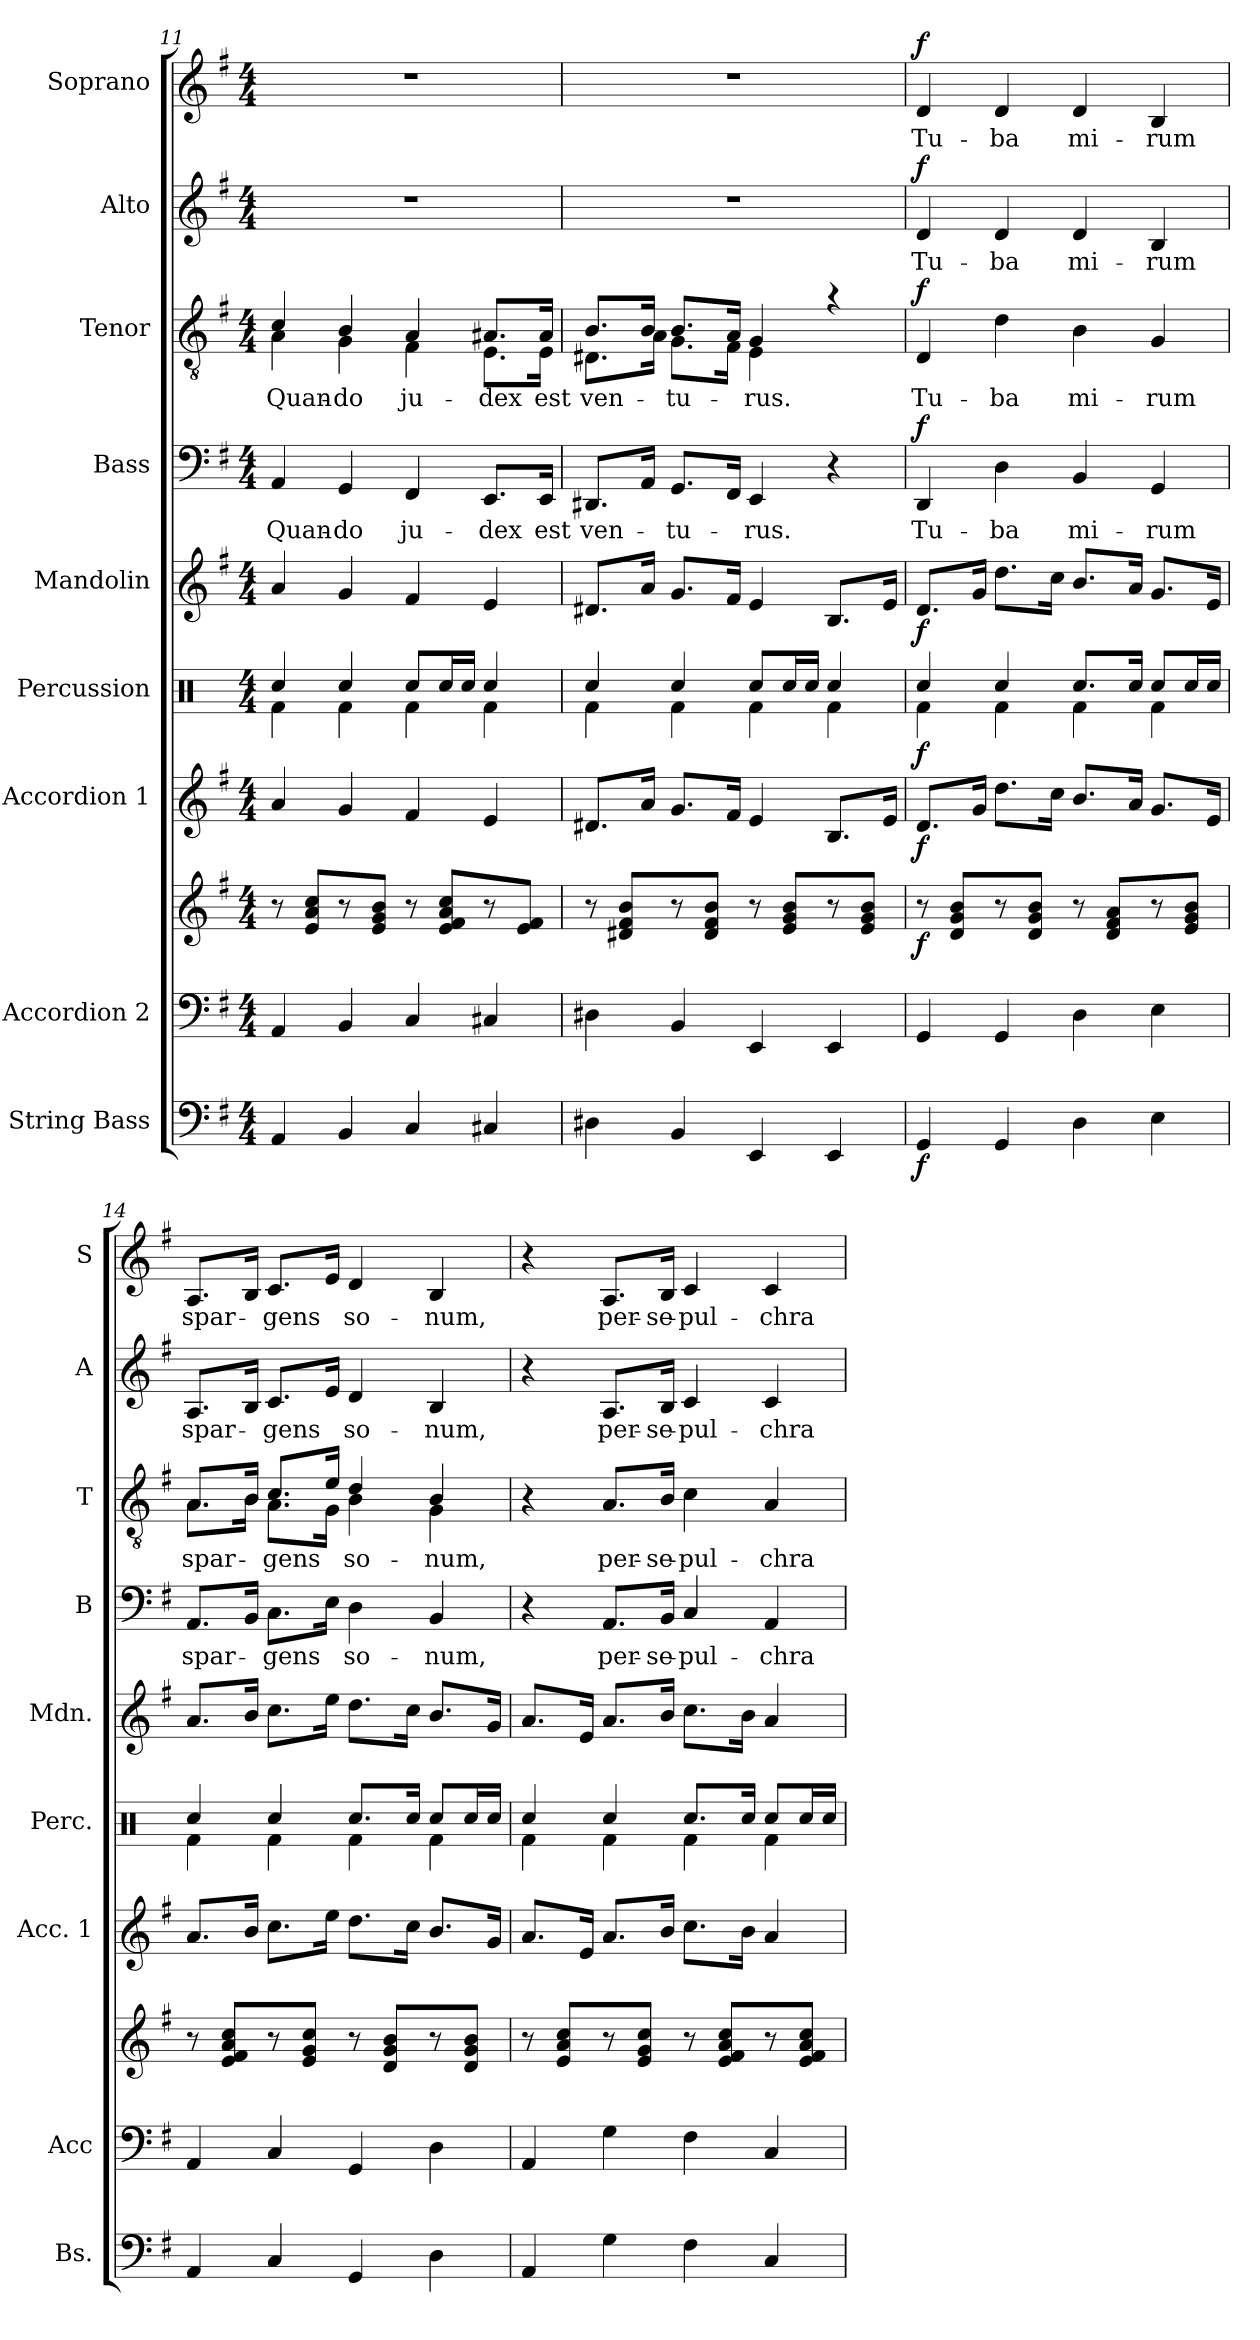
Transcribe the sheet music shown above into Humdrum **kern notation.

**kern	**dynam	**kern	**kern	**dynam	**kern	**dynam	**kern	**dynam	**kern	**dynam	**kern	**text	**dynam	**kern	**text	**dynam	**kern	**text	**dynam	**kern	**text	**dynam
*part9	*part9	*part8	*part8	*part8	*part7	*part7	*part6	*part6	*part5	*part5	*part4	*part4	*part4	*part3	*part3	*part3	*part2	*part2	*part2	*part1	*part1	*part1
*staff10	*staff10	*staff9	*staff8	*staff8/9	*staff7	*staff7	*staff6	*staff6	*staff5	*staff5	*staff4	*staff4	*staff4	*staff3	*staff3	*staff3	*staff2	*staff2	*staff2	*staff1	*staff1	*staff1
*I"String Bass	*	*I"Accordion 2	*	*	*I"Accordion 1	*	*I"Percussion	*	*I"Mandolin	*	*I"Bass	*	*	*I"Tenor	*	*	*I"Alto	*	*	*I"Soprano	*	*
*I'Bs.	*	*I'Acc	*	*	*I'Acc. 1	*	*I'Perc.	*	*I'Mdn.	*	*I'B	*	*	*I'T	*	*	*I'A	*	*	*I'S	*	*
!!LO:PB:g=z
*clefF4	*	*clefF4	*clefG2	*	*clefG2	*	*clefX	*	*clefG2	*	*clefF4	*	*	*clefGv2	*	*	*clefG2	*	*	*clefG2	*	*
*ITrd4c7	*	*ITrd-3c-5	*ITrd-3c-5	*	*ITrd-3c-5	*	*	*	*ITrd4c7	*	*ITrd-3c-5	*	*	*ITrd-3c-5	*	*	*ITrd-3c-5	*	*	*ITrd-3c-5	*	*
*k[]	*	*k[]	*k[]	*	*k[]	*	*k[]	*	*k[]	*	*k[]	*	*	*k[]	*	*	*k[]	*	*	*k[]	*	*
*C:	*	*C:	*C:	*	*C:	*	*C:	*	*C:	*	*C:	*	*	*C:	*	*	*C:	*	*	*C:	*	*
*M4/4	*	*M4/4	*M4/4	*	*M4/4	*	*M4/4	*	*M4/4	*	*M4/4	*	*	*M4/4	*	*	*M4/4	*	*	*M4/4	*	*
=11	=11	=11	=11	=11	=11	=11	=11	=11	=11	=11	=11	=11	=11	=11	=11	=11	=11	=11	=11	=11	=11	=11
*	*	*	*	*	*	*	*^	*	*	*	*	*	*	*	*	*	*	*	*	*	*	*
!	!	!	!	!	!	!	!	!	!	!	!	!	!LO:LY:b	!	!	!LO:LY:b	!	!	!	!	!	!	!
*	*	*	*	*	*	*	*	*	*	*	*	*	*	*	*^	*	*	*	*	*	*	*	*
4DD/	.	4D/	8r	.	4dd/	.	4Rcc/	4Rf\	.	4d/	.	4D/	Quan-	.	4f/	4d\	Quan-	.	1r	.	.	1r	.	.
.	.	.	8a/ 8dd/ 8ff/L	.	.	.	.	.	.	.	.	.	.	.	.	.	.	.	.	.	.	.	.	.
!	!	!	!	!	!	!	!	!	!	!	!	!	!LO:LY:b	!	!	!	!LO:LY:b	!	!	!	!	!	!	!
4EE/	.	4E/	8r	.	4cc/	.	4Rcc/	4Rf\	.	4c/	.	4C/	-do	.	4e/	4c\	-do	.	.	.	.	.	.	.
.	.	.	8a/ 8cc/ 8ee/J	.	.	.	.	.	.	.	.	.	.	.	.	.	.	.	.	.	.	.	.	.
!	!	!	!	!	!	!	!	!	!	!	!	!	!LO:LY:b	!	!	!	!LO:LY:b	!	!	!	!	!	!	!
4FF/	.	4F/	8r	.	4b/	.	8Rcc/L	4Rf\	.	4B/	.	4BB/	ju-	.	4d/	4B\	ju-	.	.	.	.	.	.	.
.	.	.	8a/ 8b/ 8dd/ 8ff/L	.	.	.	16Rcc/L	.	.	.	.	.	.	.	.	.	.	.	.	.	.	.	.	.
.	.	.	.	.	.	.	16Rcc/JJ	.	.	.	.	.	.	.	.	.	.	.	.	.	.	.	.	.
!	!	!	!	!	!	!	!	!	!	!	!	!	!LO:LY:b	!	!	!	!LO:LY:b	!	!	!	!	!	!	!
4FF#X/	.	4F#X/	8r	.	4a/	.	4Rcc/	4Rf\	.	4A/	.	8.AA/L	-dex	.	8.d#X/L	8.A\L	-dex	.	.	.	.	.	.	.
.	.	.	8a/ 8b/J	.	.	.	.	.	.	.	.	.	.	.	.	.	.	.	.	.	.	.	.	.
!	!	!	!	!	!	!	!	!	!	!	!	!	!LO:LY:b	!	!	!	!LO:LY:b	!	!	!	!	!	!	!
.	.	.	.	.	.	.	.	.	.	.	.	16AA/Jk	est	.	16d#/Jk	16A\Jk	est	.	.	.	.	.	.	.
=12	=12	=12	=12	=12	=12	=12	=12	=12	=12	=12	=12	=12	=12	=12	=12	=12	=12	=12	=12	=12	=12	=12	=12	=12
!	!	!	!	!	!	!	!	!	!	!	!	!	!LO:LY:b	!	!	!	!LO:LY:b	!	!	!	!	!	!	!
4GG#X\	.	4G#X\	8r	.	8.g#X/L	.	4Rcc/	4Rf\	.	8.G#X/L	.	8.GG#X/L	ven-	.	8.e/L	8.G#X\L	ven-	.	1r	.	.	1r	.	.
.	.	.	8g#X/ 8b/ 8ee/L	.	.	.	.	.	.	.	.	.	.	.	.	.	.	.	.	.	.	.	.	.
.	.	.	.	.	16dd/Jk	.	.	.	.	16d/Jk	.	16D/Jk	.	.	16e/Jk	16d\Jk	.	.	.	.	.	.	.	.
!	!	!	!	!	!	!	!	!	!	!	!	!	!LO:LY:b	!	!	!	!LO:LY:b	!	!	!	!	!	!	!
4EE/	.	4E/	8r	.	8.cc/L	.	4Rcc/	4Rf\	.	8.c/L	.	8.C/L	-tu-	.	8.e/L	8.c\L	-tu-	.	.	.	.	.	.	.
.	.	.	8g#/ 8b/ 8ee/J	.	.	.	.	.	.	.	.	.	.	.	.	.	.	.	.	.	.	.	.	.
.	.	.	.	.	16b/Jk	.	.	.	.	16B/Jk	.	16BB/Jk	.	.	16d/Jk	16B\Jk	.	.	.	.	.	.	.	.
!	!	!	!	!	!	!	!	!	!	!	!	!	!LO:LY:b	!	!	!	!LO:LY:b	!	!	!	!	!	!	!
4AAA/	.	4AA/	8r	.	4a/	.	8Rcc/L	4Rf\	.	4A/	.	4AA/	-rus.	.	4c/	4A\	-rus.	.	.	.	.	.	.	.
.	.	.	8a/ 8cc/ 8ee/L	.	.	.	16Rcc/L	.	.	.	.	.	.	.	.	.	.	.	.	.	.	.	.	.
.	.	.	.	.	.	.	16Rcc/JJ	.	.	.	.	.	.	.	.	.	.	.	.	.	.	.	.	.
4AAA/	.	4AA/	8r	.	8.e/L	.	4Rcc/	4Rf\	.	8.E/L	.	4r	.	.	4ra	4ryy	.	.	.	.	.	.	.	.
.	.	.	8a/ 8cc/ 8ee/J	.	.	.	.	.	.	.	.	.	.	.	.	.	.	.	.	.	.	.	.	.
.	.	.	.	.	16a/Jk	.	.	.	.	16A/Jk	.	.	.	.	.	.	.	.	.	.	.	.	.	.
*	*	*	*	*	*	*	*	*	*	*	*	*	*	*	*v	*v	*	*	*	*	*	*	*	*
=13	=13	=13	=13	=13	=13	=13	=13	=13	=13	=13	=13	=13	=13	=13	=13	=13	=13	=13	=13	=13	=13	=13	=13
!	!LO:DY:b	!	!	!LO:DY:b	!	!LO:DY:b	!	!	!LO:DY:b	!	!LO:DY:b	!	!LO:LY:b	!LO:DY:b	!	!LO:LY:b	!LO:DY:b	!	!LO:LY:b	!LO:DY:b	!	!LO:LY:b	!LO:DY:b
4CC/	f	4C/	8r	f	8.g/L	f	4Rcc/	4Rf\	f	8.G/L	f	4GG/	Tu-	f	4G/	Tu-	f	4g/	Tu-	f	4g/	Tu-	f
.	.	.	8g/ 8cc/ 8ee/L	.	.	.	.	.	.	.	.	.	.	.	.	.	.	.	.	.	.	.	.
.	.	.	.	.	16cc/Jk	.	.	.	.	16c/Jk	.	.	.	.	.	.	.	.	.	.	.	.	.
!	!	!	!	!	!	!	!	!	!	!	!	!	!LO:LY:b	!	!	!LO:LY:b	!	!	!LO:LY:b	!	!	!LO:LY:b	!
4CC/	.	4C/	8r	.	8.gg\L	.	4Rcc/	4Rf\	.	8.g\L	.	4G\	-ba	.	4g\	-ba	.	4g/	-ba	.	4g/	-ba	.
.	.	.	8g/ 8cc/ 8ee/J	.	.	.	.	.	.	.	.	.	.	.	.	.	.	.	.	.	.	.	.
.	.	.	.	.	16ff\Jk	.	.	.	.	16f\Jk	.	.	.	.	.	.	.	.	.	.	.	.	.
!	!	!	!	!	!	!	!	!	!	!	!	!	!LO:LY:b	!	!	!LO:LY:b	!	!	!LO:LY:b	!	!	!LO:LY:b	!
4GG\	.	4G\	8r	.	8.ee/L	.	8.Rcc/L	4Rf\	.	8.e/L	.	4E/	mi-	.	4e\	mi-	.	4g/	mi-	.	4g/	mi-	.
.	.	.	8g/ 8b/ 8dd/L	.	.	.	.	.	.	.	.	.	.	.	.	.	.	.	.	.	.	.	.
.	.	.	.	.	16dd/Jk	.	16Rcc/Jk	.	.	16d/Jk	.	.	.	.	.	.	.	.	.	.	.	.	.
!	!	!	!	!	!	!	!	!	!	!	!	!	!LO:LY:b	!	!	!LO:LY:b	!	!	!LO:LY:b	!	!	!LO:LY:b	!
4AA\	.	4A\	8r	.	8.cc/L	.	8Rcc/L	4Rf\	.	8.c/L	.	4C/	-rum	.	4c/	-rum	.	4e/	-rum	.	4e/	-rum	.
.	.	.	8a/ 8cc/ 8ee/J	.	.	.	16Rcc/L	.	.	.	.	.	.	.	.	.	.	.	.	.	.	.	.
.	.	.	.	.	16a/Jk	.	16Rcc/JJ	.	.	16A/Jk	.	.	.	.	.	.	.	.	.	.	.	.	.
!!LO:PB:g=z
=14	=14	=14	=14	=14	=14	=14	=14	=14	=14	=14	=14	=14	=14	=14	=14	=14	=14	=14	=14	=14	=14	=14	=14
!	!	!	!	!	!	!	!	!	!	!	!	!	!LO:LY:b	!	!	!LO:LY:b	!	!	!LO:LY:b	!	!	!LO:LY:b	!
*	*	*	*	*	*	*	*	*	*	*	*	*	*	*	*^	*	*	*	*	*	*	*	*
4DD/	.	4D/	8r	.	8.dd/L	.	4Rcc/	4Rf\	.	8.d/L	.	8.D/L	spar-	.	8.d/L	8.d\L	spar-	.	8.d/L	spar-	.	8.d/L	spar-	.
.	.	.	8a/ 8b/ 8dd/ 8ff/L	.	.	.	.	.	.	.	.	.	.	.	.	.	.	.	.	.	.	.	.	.
.	.	.	.	.	16ee/Jk	.	.	.	.	16e/Jk	.	16E/Jk	.	.	16e/Jk	16e\Jk	.	.	16e/Jk	.	.	16e/Jk	.	.
!	!	!	!	!	!	!	!	!	!	!	!	!	!LO:LY:b	!	!	!	!LO:LY:b	!	!	!LO:LY:b	!	!	!LO:LY:b	!
4FF/	.	4F/	8r	.	8.ff\L	.	4Rcc/	4Rf\	.	8.f\L	.	8.F\L	-gens	.	8.f/L	8.d\L	-gens	.	8.f/L	-gens	.	8.f/L	-gens	.
.	.	.	8a/ 8cc/ 8ff/J	.	.	.	.	.	.	.	.	.	.	.	.	.	.	.	.	.	.	.	.	.
.	.	.	.	.	16aa\Jk	.	.	.	.	16a\Jk	.	16A\Jk	.	.	16a/Jk	16c\Jk	.	.	16a/Jk	.	.	16a/Jk	.	.
!	!	!	!	!	!	!	!	!	!	!	!	!	!LO:LY:b	!	!	!	!LO:LY:b	!	!	!LO:LY:b	!	!	!LO:LY:b	!
4CC/	.	4C/	8r	.	8.gg\L	.	8.Rcc/L	4Rf\	.	8.g\L	.	4G\	so-	.	4g/	4e\	so-	.	4g/	so-	.	4g/	so-	.
.	.	.	8g/ 8cc/ 8ee/L	.	.	.	.	.	.	.	.	.	.	.	.	.	.	.	.	.	.	.	.	.
.	.	.	.	.	16ff\Jk	.	16Rcc/Jk	.	.	16f\Jk	.	.	.	.	.	.	.	.	.	.	.	.	.	.
!	!	!	!	!	!	!	!	!	!	!	!	!	!LO:LY:b	!	!	!	!LO:LY:b	!	!	!LO:LY:b	!	!	!LO:LY:b	!
4GG\	.	4G\	8r	.	8.ee/L	.	8Rcc/L	4Rf\	.	8.e/L	.	4E/	-num,	.	4e/	4c\	-num,	.	4e/	-num,	.	4e/	-num,	.
.	.	.	8g/ 8cc/ 8ee/J	.	.	.	16Rcc/L	.	.	.	.	.	.	.	.	.	.	.	.	.	.	.	.	.
.	.	.	.	.	16cc/Jk	.	16Rcc/JJ	.	.	16c/Jk	.	.	.	.	.	.	.	.	.	.	.	.	.	.
*	*	*	*	*	*	*	*	*	*	*	*	*	*	*	*v	*v	*	*	*	*	*	*	*	*
=15	=15	=15	=15	=15	=15	=15	=15	=15	=15	=15	=15	=15	=15	=15	=15	=15	=15	=15	=15	=15	=15	=15	=15
4DD/	.	4D/	8r	.	8.dd/L	.	4Rcc/	4Rf\	.	8.d/L	.	4r	.	.	4r	.	.	4r	.	.	4r	.	.
.	.	.	8a/ 8dd/ 8ff/L	.	.	.	.	.	.	.	.	.	.	.	.	.	.	.	.	.	.	.	.
.	.	.	.	.	16a/Jk	.	.	.	.	16A/Jk	.	.	.	.	.	.	.	.	.	.	.	.	.
!	!	!	!	!	!	!	!	!	!	!	!	!	!LO:LY:b	!	!	!LO:LY:b	!	!	!LO:LY:b	!	!	!LO:LY:b	!
4C\	.	4c\	8r	.	8.dd/L	.	4Rcc/	4Rf\	.	8.d/L	.	8.D/L	per-	.	8.d/L	per-	.	8.d/L	per-	.	8.d/L	per-	.
.	.	.	8a/ 8cc/ 8ff/J	.	.	.	.	.	.	.	.	.	.	.	.	.	.	.	.	.	.	.	.
!	!	!	!	!	!	!	!	!	!	!	!	!	!LO:LY:b	!	!	!LO:LY:b	!	!	!LO:LY:b	!	!	!LO:LY:b	!
.	.	.	.	.	16ee/Jk	.	.	.	.	16e/Jk	.	16E/Jk	-se-	.	16e/Jk	-se-	.	16e/Jk	-se-	.	16e/Jk	-se-	.
!	!	!	!	!	!	!	!	!	!	!	!	!	!LO:LY:b:rj	!	!	!LO:LY:b:rj	!	!	!LO:LY:b:rj	!	!	!LO:LY:b:rj	!
4BB\	.	4B\	8r	.	8.ff\L	.	8.Rcc/L	4Rf\	.	8.f\L	.	4F/	-pul-	.	4f\	-pul-	.	4f/	-pul-	.	4f/	-pul-	.
.	.	.	8a/ 8b/ 8dd/ 8ff/L	.	.	.	.	.	.	.	.	.	.	.	.	.	.	.	.	.	.	.	.
.	.	.	.	.	16ee\Jk	.	16Rcc/Jk	.	.	16e\Jk	.	.	.	.	.	.	.	.	.	.	.	.	.
!	!	!	!	!	!	!	!	!	!	!	!	!	!LO:LY:b	!	!	!LO:LY:b	!	!	!LO:LY:b	!	!	!LO:LY:b	!
4FF/	.	4F/	8r	.	4dd/	.	8Rcc/L	4Rf\	.	4d/	.	4D/	-chra	.	4d/	-chra	.	4f/	-chra	.	4f/	-chra	.
.	.	.	8a/ 8b/ 8dd/ 8ff/J	.	.	.	16Rcc/L	.	.	.	.	.	.	.	.	.	.	.	.	.	.	.	.
.	.	.	.	.	.	.	16Rcc/JJ	.	.	.	.	.	.	.	.	.	.	.	.	.	.	.	.
*	*	*	*	*	*	*	*v	*v	*	*	*	*	*	*	*	*	*	*	*	*	*	*	*
=	=	=	=	=	=	=	=	=	=	=	=	=	=	=	=	=	=	=	=	=	=	=
*-	*-	*-	*-	*-	*-	*-	*-	*-	*-	*-	*-	*-	*-	*-	*-	*-	*-	*-	*-	*-	*-	*-
